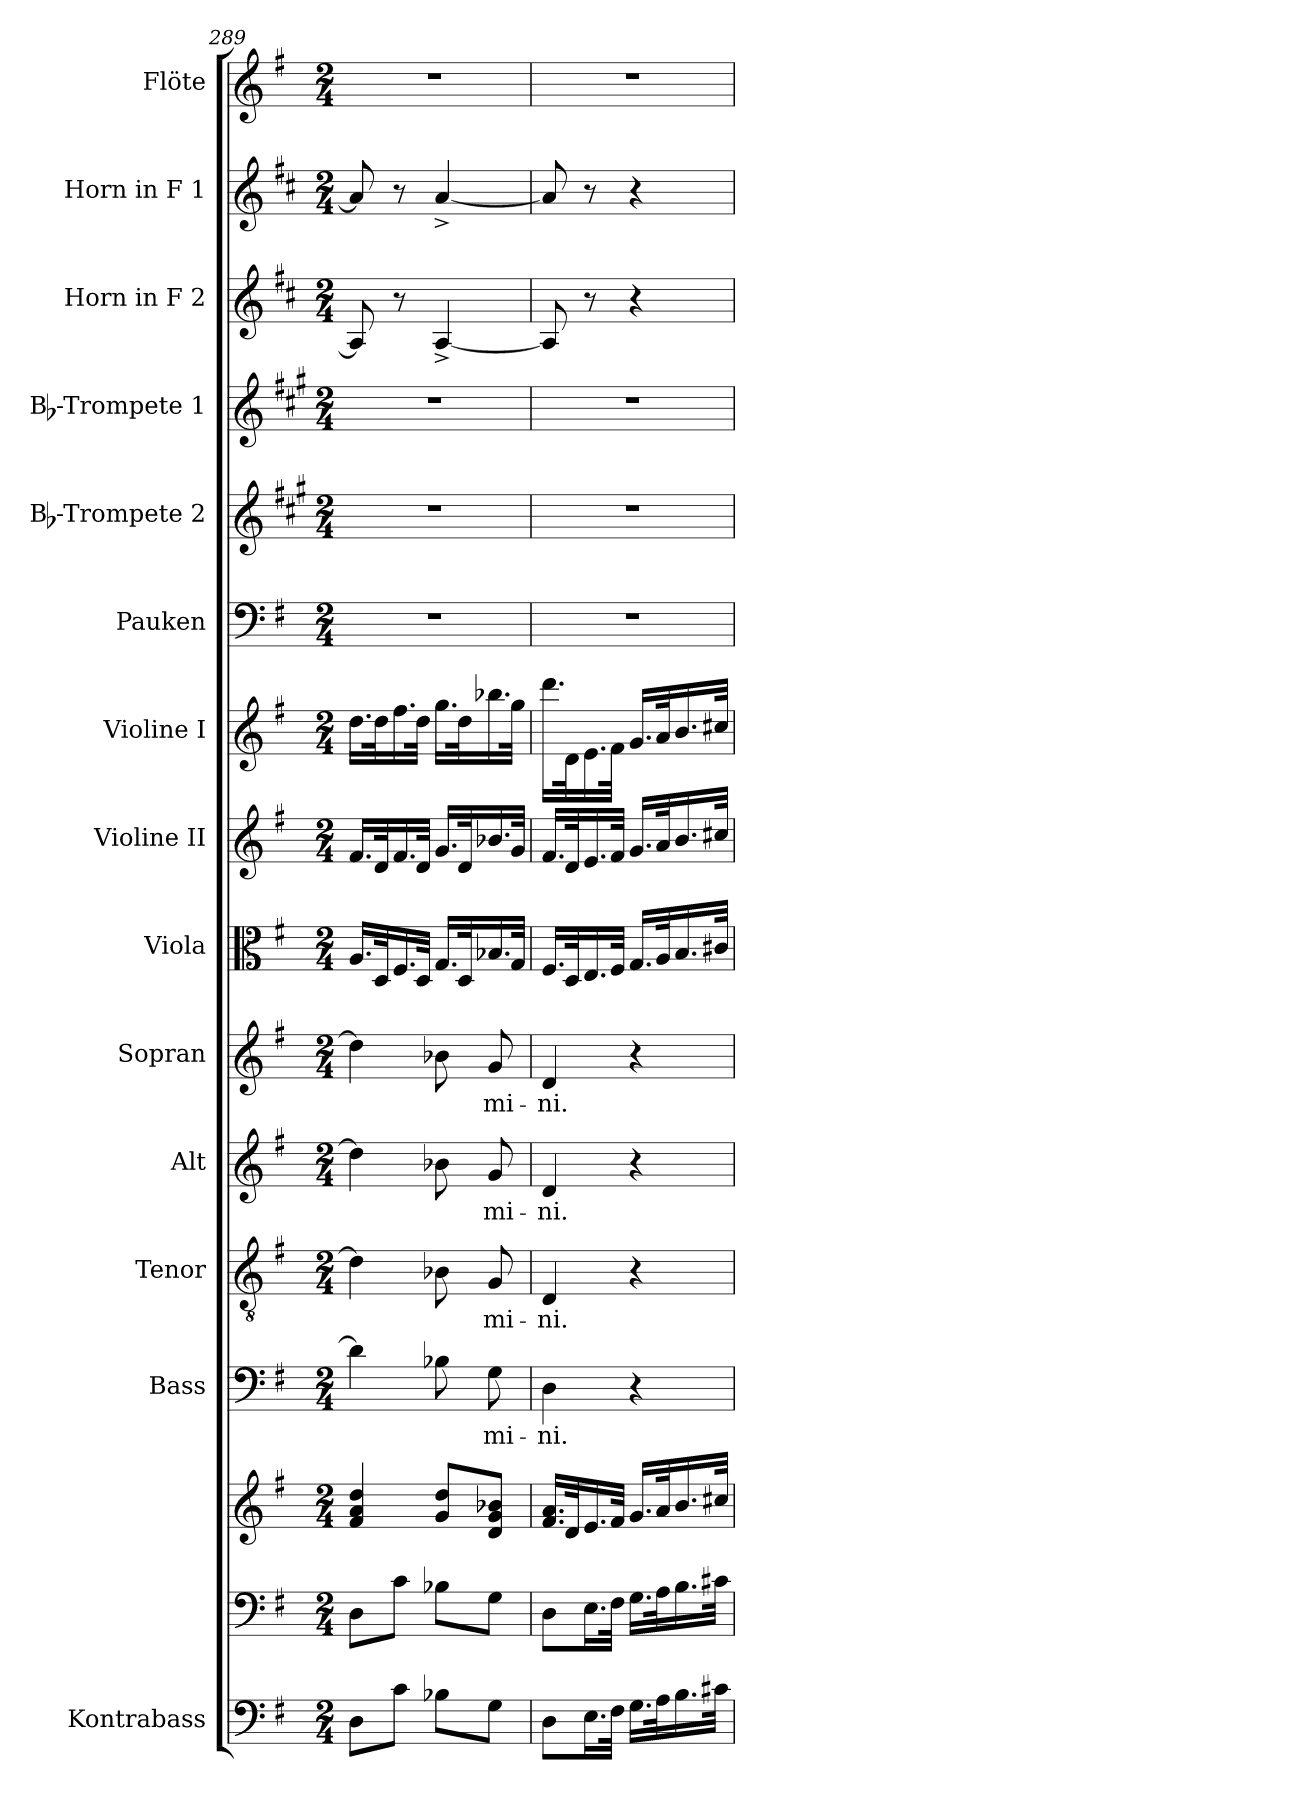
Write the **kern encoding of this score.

**kern	**kern	**kern	**kern	**text	**kern	**text	**kern	**text	**kern	**text	**kern	**kern	**kern	**kern	**kern	**kern	**kern	**kern	**kern
*part15	*part14	*part14	*part13	*part13	*part12	*part12	*part11	*part11	*part10	*part10	*part9	*part8	*part7	*part6	*part5	*part4	*part3	*part2	*part1
*staff16	*staff15	*staff14	*staff13	*staff13	*staff12	*staff12	*staff11	*staff11	*staff10	*staff10	*staff9	*staff8	*staff7	*staff6	*staff5	*staff4	*staff3	*staff2	*staff1
*I"Kontrabass	*	*	*I"Bass	*	*I"Tenor	*	*I"Alt	*	*I"Sopran	*	*I"Viola	*I"Violine II	*I"Violine I	*I"Pauken	*I"Bb-Trompete 2	*I"Bb-Trompete 1	*I"Horn in F 2	*I"Horn in F 1	*I"Flöte
*I'Kb.	*	*	*I'B.	*	*I'T.	*	*I'A.	*	*I'S.	*	*I'Vla.	*I'Vl. II	*I'Vl. I	*I'Pk.	*I'Bb Trp. 2	*I'Bb Trp. 1	*	*	*I'Fl.
!!LO:PB:g=z
*clefF4	*clefF4	*clefG2	*clefF4	*	*clefGv2	*	*clefG2	*	*clefG2	*	*clefC3	*clefG2	*clefG2	*clefF4	*clefG2	*clefG2	*clefG2	*clefG2	*clefG2
*ITrd7c12	*	*	*	*	*	*	*	*	*	*	*	*	*	*	*ITrd1c2	*ITrd1c2	*ITrd4c7	*ITrd4c7	*
*k[f#]	*k[f#]	*k[f#]	*k[f#]	*	*k[f#]	*	*k[f#]	*	*k[f#]	*	*k[f#]	*k[f#]	*k[f#]	*k[f#]	*k[f#]	*k[f#]	*k[f#]	*k[f#]	*k[f#]
*G:	*G:	*G:	*G:	*	*G:	*	*G:	*	*G:	*	*G:	*G:	*G:	*G:	*G:	*G:	*G:	*G:	*G:
*M2/4	*M2/4	*M2/4	*M2/4	*	*M2/4	*	*M2/4	*	*M2/4	*	*M2/4	*M2/4	*M2/4	*M2/4	*M2/4	*M2/4	*M2/4	*M2/4	*M2/4
=289	=289	=289	=289	=289	=289	=289	=289	=289	=289	=289	=289	=289	=289	=289	=289	=289	=289	=289	=289
8DD\L	8D\L	4f#/ 4a/ 4dd/	4d\]	.	4d\]	.	4dd\]	.	4dd\]	.	16.A/LL	16.f#/LL	16.dd\LL	2r	2r	2r	8D/]	8d/]	2r
.	.	.	.	.	.	.	.	.	.	.	32D/k	32d/k	32dd\k	.	.	.	.	.	.
8C\J	8c\J	.	.	.	.	.	.	.	.	.	16.F#/	16.f#/	16.ff#\	.	.	.	8r	8r	.
.	.	.	.	.	.	.	.	.	.	.	32D/JJk	32d/JJk	32dd\JJk	.	.	.	.	.	.
8BB-X\L	8B-X\L	8g/ 8dd/L	8B-X\	.	8B-X\	.	8b-X\	.	8b-X\	.	16.G/LL	16.g/LL	16.gg\LL	.	.	.	[4D^</	[4d^</	.
.	.	.	.	.	.	.	.	.	.	.	32D/k	32d/k	32dd\k	.	.	.	.	.	.
!	!	!	!	!LO:LY:b	!	!LO:LY:b	!	!LO:LY:b	!	!LO:LY:b	!	!	!	!	!	!	!	!	!
8GG\J	8G\J	8d/ 8g/ 8b-X/J	8G\	-mi-	8G/	-mi-	8g/	-mi-	8g/	-mi-	16.B-X/	16.b-X/	16.bb-X\	.	.	.	.	.	.
.	.	.	.	.	.	.	.	.	.	.	32G/JJk	32g/JJk	32gg\JJk	.	.	.	.	.	.
=290	=290	=290	=290	=290	=290	=290	=290	=290	=290	=290	=290	=290	=290	=290	=290	=290	=290	=290	=290
!	!	!	!	!LO:LY:b	!	!LO:LY:b	!	!LO:LY:b	!	!LO:LY:b	!	!	!	!	!	!	!	!	!
8DD\L	8D\L	16.f#/ 16.a/LL	4D\	-ni.	4D/	-ni.	4d/	-ni.	4d/	-ni.	16.F#/LL	16.f#/LL	16.ddd\LL	2r	2r	2r	8D/]	8d/]	2r
.	.	32d/k	.	.	.	.	.	.	.	.	32D/k	32d/k	32d\k	.	.	.	.	.	.
16.EE\L	16.E\L	16.e/	.	.	.	.	.	.	.	.	16.E/	16.e/	16.e\	.	.	.	8r	8r	.
32FF#\JJk	32F#\JJk	32f#/JJk	.	.	.	.	.	.	.	.	32F#/JJk	32f#/JJk	32f#\JJk	.	.	.	.	.	.
16.GG\LL	16.G\LL	16.g/LL	4r	.	4r	.	4r	.	4r	.	16.G/LL	16.g/LL	16.g/LL	.	.	.	4r	4r	.
32AA\k	32A\k	32a/k	.	.	.	.	.	.	.	.	32A/k	32a/k	32a/k	.	.	.	.	.	.
16.BB\	16.B\	16.b/	.	.	.	.	.	.	.	.	16.B/	16.b/	16.b/	.	.	.	.	.	.
32C#X\JJk	32c#X\JJk	32cc#X/JJk	.	.	.	.	.	.	.	.	32c#X/JJk	32cc#X/JJk	32cc#X/JJk	.	.	.	.	.	.
=	=	=	=	=	=	=	=	=	=	=	=	=	=	=	=	=	=	=	=
*-	*-	*-	*-	*-	*-	*-	*-	*-	*-	*-	*-	*-	*-	*-	*-	*-	*-	*-	*-
